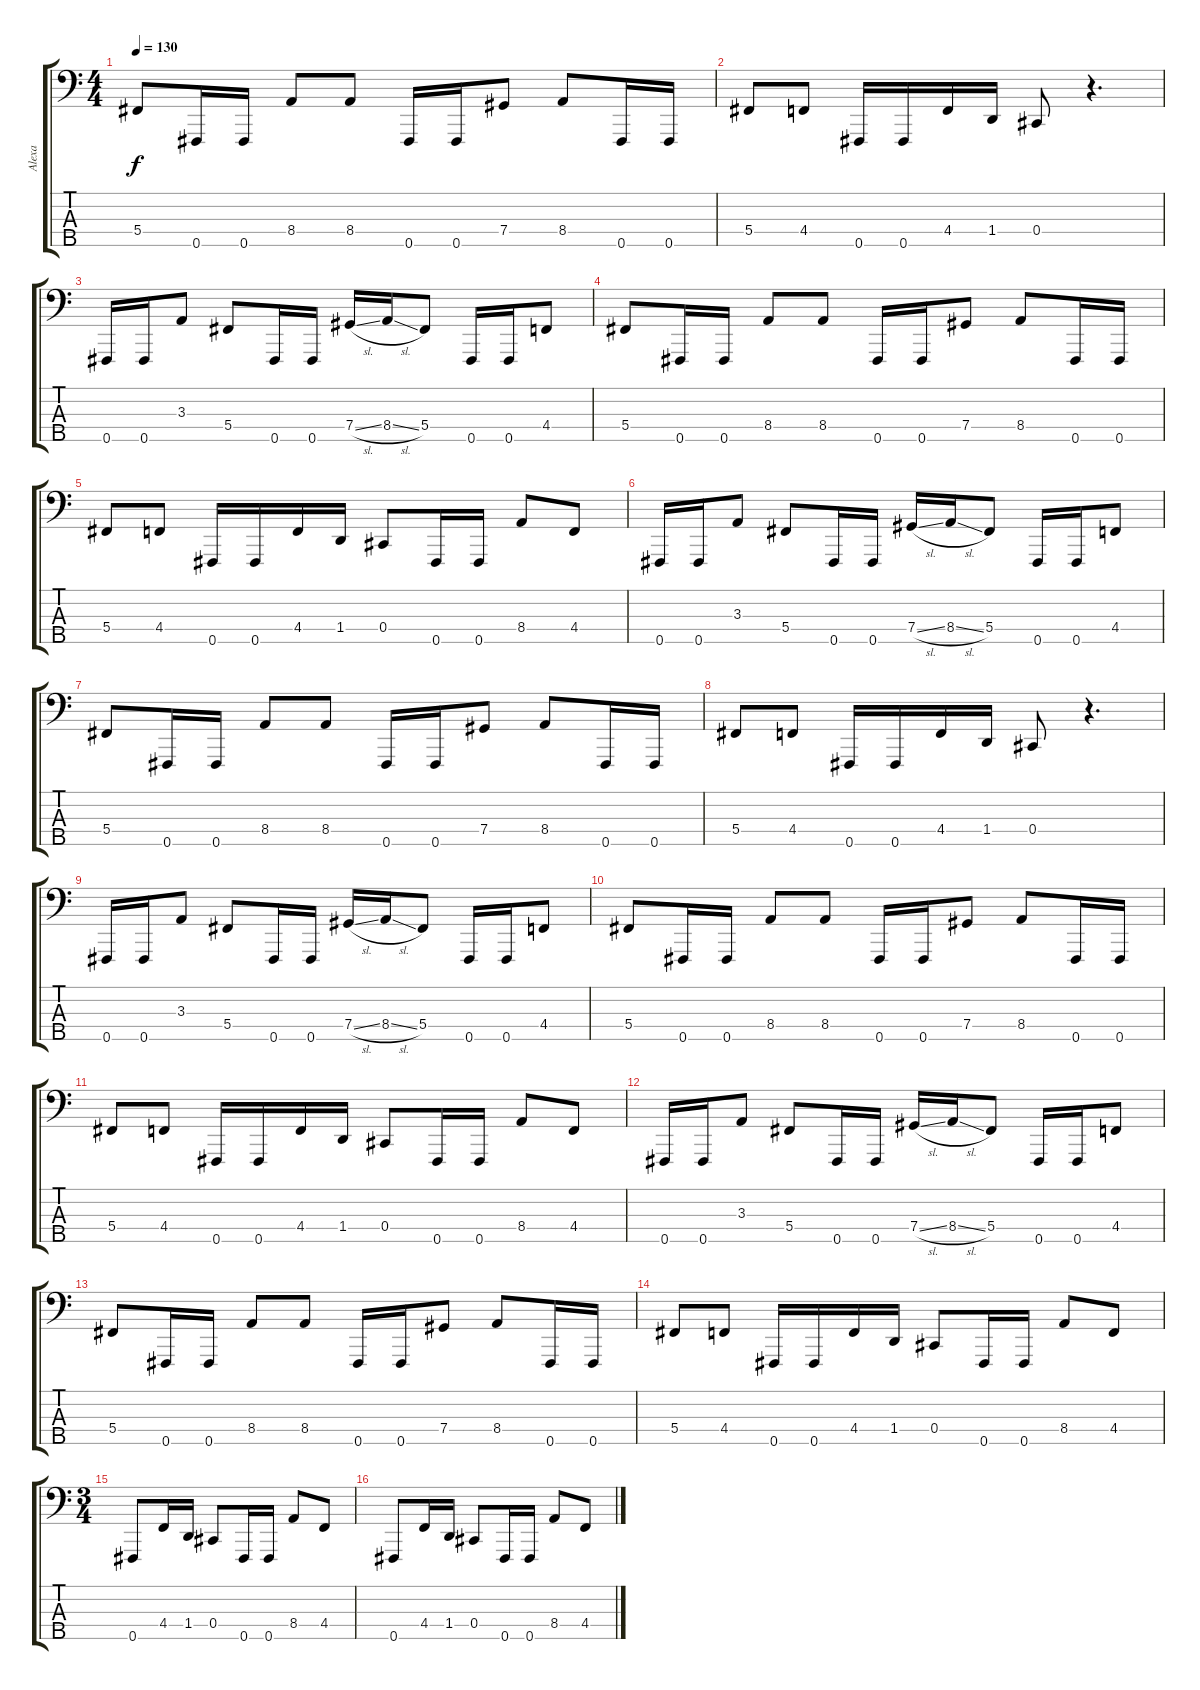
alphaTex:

\track ("Alexa" "Alexa") {instrument electricbasspick}
\staff {score tabs}
\tuning (E2 B1 Gb1 Db1 Gb0) {hide}
\ts (4 4)
\tempo 130
\clef f4
\ks c
5.4.8{dy f} 0.5.16 0.5.16 8.4.8 8.4.8 0.5.16 0.5.16 7.4.8 8.4.8 0.5.16 0.5.16 |
5.4.8 4.4.8 0.5.16 0.5.16 4.4.16 1.4.16 0.4.8 r.4{d} |
0.5.16 0.5.16 3.3.8 5.4.8 0.5.16 0.5.16 7.4{sl}.16 8.4{sl}.16 5.4.8 0.5.16 0.5.16 4.4.8 |
5.4.8 0.5.16 0.5.16 8.4.8 8.4.8 0.5.16 0.5.16 7.4.8 8.4.8 0.5.16 0.5.16 |
5.4.8 4.4.8 0.5.16 0.5.16 4.4.16 1.4.16 0.4.8 0.5.16 0.5.16 8.4.8 4.4.8 |
0.5.16 0.5.16 3.3.8 5.4.8 0.5.16 0.5.16 7.4{sl}.16 8.4{sl}.16 5.4.8 0.5.16 0.5.16 4.4.8 |
5.4.8 0.5.16 0.5.16 8.4.8 8.4.8 0.5.16 0.5.16 7.4.8 8.4.8 0.5.16 0.5.16 |
5.4.8 4.4.8 0.5.16 0.5.16 4.4.16 1.4.16 0.4.8 r.4{d} |
0.5.16 0.5.16 3.3.8 5.4.8 0.5.16 0.5.16 7.4{sl}.16 8.4{sl}.16 5.4.8 0.5.16 0.5.16 4.4.8 |
5.4.8 0.5.16 0.5.16 8.4.8 8.4.8 0.5.16 0.5.16 7.4.8 8.4.8 0.5.16 0.5.16 |
5.4.8 4.4.8 0.5.16 0.5.16 4.4.16 1.4.16 0.4.8 0.5.16 0.5.16 8.4.8 4.4.8 |
0.5.16 0.5.16 3.3.8 5.4.8 0.5.16 0.5.16 7.4{sl}.16 8.4{sl}.16 5.4.8 0.5.16 0.5.16 4.4.8 |
5.4.8 0.5.16 0.5.16 8.4.8 8.4.8 0.5.16 0.5.16 7.4.8 8.4.8 0.5.16 0.5.16 |
5.4.8 4.4.8 0.5.16 0.5.16 4.4.16 1.4.16 0.4.8 0.5.16 0.5.16 8.4.8 4.4.8 |
\ts (3 4)
0.5.8 4.4.16 1.4.16 0.4.8 0.5.16 0.5.16 8.4.8 4.4.8 |
0.5.8 4.4.16 1.4.16 0.4.8 0.5.16 0.5.16 8.4.8 4.4.8
